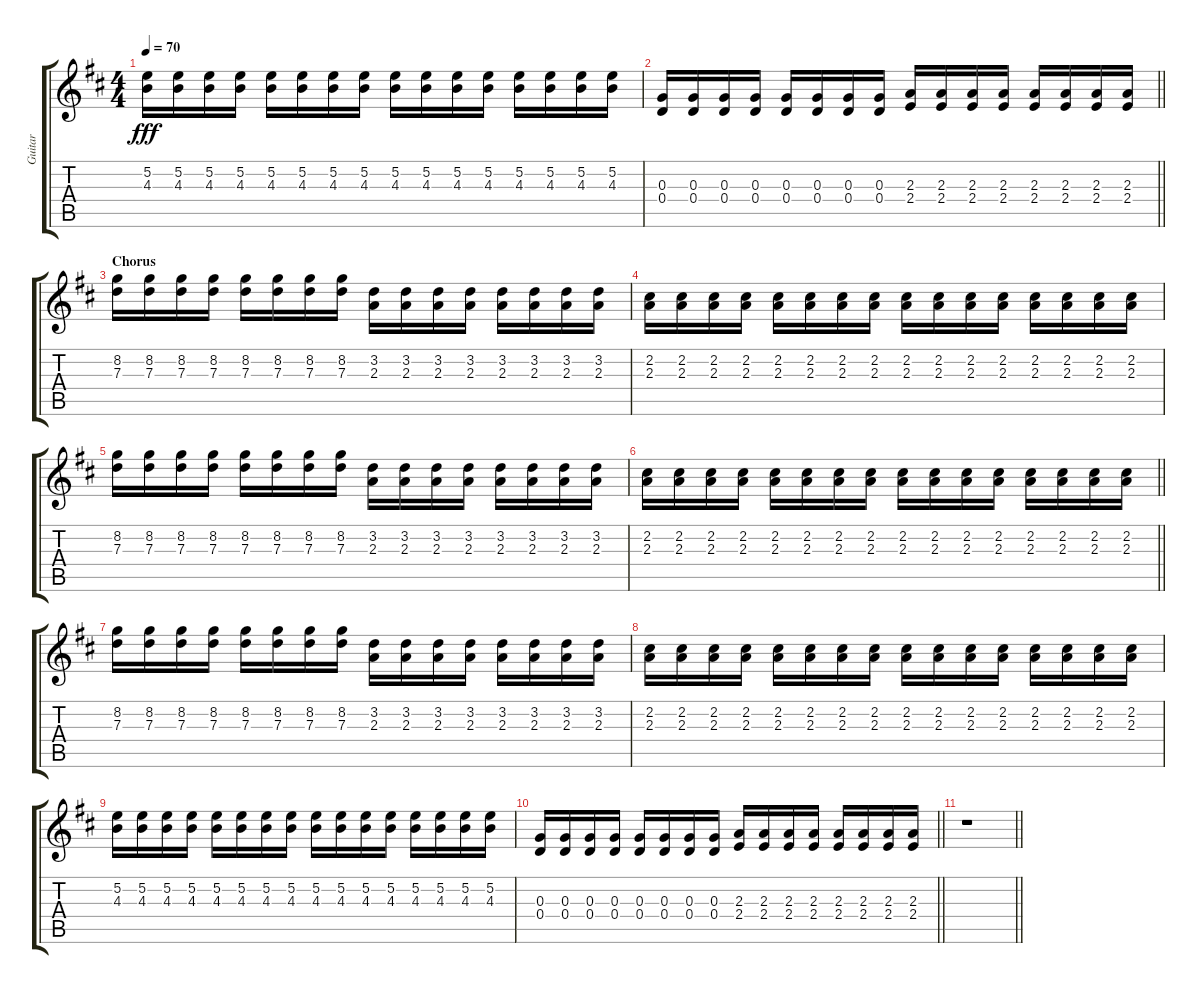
\track ("Guitar" "Guitar") {instrument distortionguitar}
\staff {score tabs}
\tuning (E4 B3 G3 D3 A2 E2) {hide}
\ts (4 4)
\tempo 70
\clef g2
\ks d
(5.2 4.3).16{dy fff} (5.2 4.3).16 (5.2 4.3).16 (5.2 4.3).16 (5.2 4.3).16 (5.2 4.3).16 (5.2 4.3).16 (5.2 4.3).16 (5.2 4.3).16 (5.2 4.3).16 (5.2 4.3).16 (5.2 4.3).16 (5.2 4.3).16 (5.2 4.3).16 (5.2 4.3).16 (5.2 4.3).16 |
\barLineRight lightlight
(0.3 0.4).16 (0.3 0.4).16 (0.3 0.4).16 (0.3 0.4).16 (0.3 0.4).16 (0.3 0.4).16 (0.3 0.4).16 (0.3 0.4).16 (2.3 2.4).16 (2.3 2.4).16 (2.3 2.4).16 (2.3 2.4).16 (2.3 2.4).16 (2.3 2.4).16 (2.3 2.4).16 (2.3 2.4).16 |
\section ("" "Chorus")
(8.2 7.3).16 (8.2 7.3).16 (8.2 7.3).16 (8.2 7.3).16 (8.2 7.3).16 (8.2 7.3).16 (8.2 7.3).16 (8.2 7.3).16 (3.2 2.3).16 (3.2 2.3).16 (3.2 2.3).16 (3.2 2.3).16 (3.2 2.3).16 (3.2 2.3).16 (3.2 2.3).16 (3.2 2.3).16 |
(2.2 2.3).16 (2.2 2.3).16 (2.2 2.3).16 (2.2 2.3).16 (2.2 2.3).16 (2.2 2.3).16 (2.2 2.3).16 (2.2 2.3).16 (2.2 2.3).16 (2.2 2.3).16 (2.2 2.3).16 (2.2 2.3).16 (2.2 2.3).16 (2.2 2.3).16 (2.2 2.3).16 (2.2 2.3).16 |
(8.2 7.3).16 (8.2 7.3).16 (8.2 7.3).16 (8.2 7.3).16 (8.2 7.3).16 (8.2 7.3).16 (8.2 7.3).16 (8.2 7.3).16 (3.2 2.3).16 (3.2 2.3).16 (3.2 2.3).16 (3.2 2.3).16 (3.2 2.3).16 (3.2 2.3).16 (3.2 2.3).16 (3.2 2.3).16 |
\barLineRight lightlight
(2.2 2.3).16 (2.2 2.3).16 (2.2 2.3).16 (2.2 2.3).16 (2.2 2.3).16 (2.2 2.3).16 (2.2 2.3).16 (2.2 2.3).16 (2.2 2.3).16 (2.2 2.3).16 (2.2 2.3).16 (2.2 2.3).16 (2.2 2.3).16 (2.2 2.3).16 (2.2 2.3).16 (2.2 2.3).16 |
(8.2 7.3).16 (8.2 7.3).16 (8.2 7.3).16 (8.2 7.3).16 (8.2 7.3).16 (8.2 7.3).16 (8.2 7.3).16 (8.2 7.3).16 (3.2 2.3).16 (3.2 2.3).16 (3.2 2.3).16 (3.2 2.3).16 (3.2 2.3).16 (3.2 2.3).16 (3.2 2.3).16 (3.2 2.3).16 |
(2.2 2.3).16 (2.2 2.3).16 (2.2 2.3).16 (2.2 2.3).16 (2.2 2.3).16 (2.2 2.3).16 (2.2 2.3).16 (2.2 2.3).16 (2.2 2.3).16 (2.2 2.3).16 (2.2 2.3).16 (2.2 2.3).16 (2.2 2.3).16 (2.2 2.3).16 (2.2 2.3).16 (2.2 2.3).16 |
(5.2 4.3).16 (5.2 4.3).16 (5.2 4.3).16 (5.2 4.3).16 (5.2 4.3).16 (5.2 4.3).16 (5.2 4.3).16 (5.2 4.3).16 (5.2 4.3).16 (5.2 4.3).16 (5.2 4.3).16 (5.2 4.3).16 (5.2 4.3).16 (5.2 4.3).16 (5.2 4.3).16 (5.2 4.3).16 |
\barLineRight lightlight
(0.3 0.4).16 (0.3 0.4).16 (0.3 0.4).16 (0.3 0.4).16 (0.3 0.4).16 (0.3 0.4).16 (0.3 0.4).16 (0.3 0.4).16 (2.3 2.4).16 (2.3 2.4).16 (2.3 2.4).16 (2.3 2.4).16 (2.3 2.4).16 (2.3 2.4).16 (2.3 2.4).16 (2.3 2.4).16 |
\barLineRight lightlight
r.1
